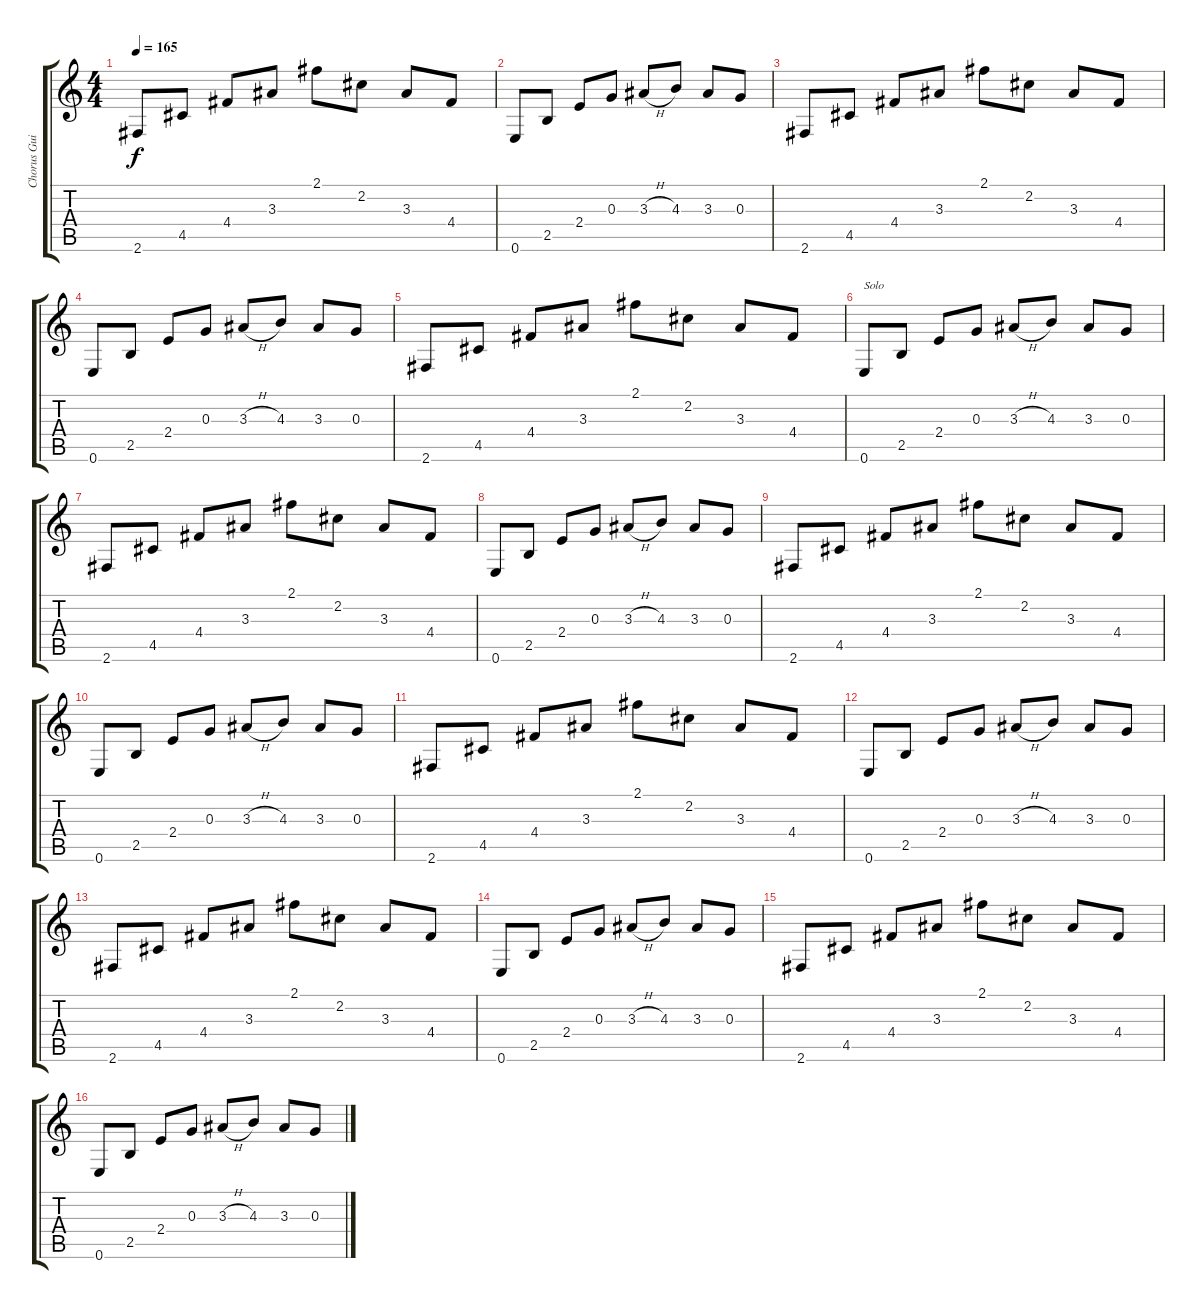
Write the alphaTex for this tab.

\track ("Chorus Guitar" "Chorus Gui") {instrument electricguitarmuted}
\staff {score tabs}
\tuning (E4 B3 G3 D3 A2 E2) {hide}
\ts (4 4)
\tempo 165
\clef g2
\ks c
2.6.8{dy f} 4.5.8 4.4.8 3.3.8 2.1.8 2.2.8 3.3.8 4.4.8 |
0.6.8 2.5.8 2.4.8 0.3.8 3.3{h}.8 4.3.8 3.3.8 0.3.8 |
2.6.8 4.5.8 4.4.8 3.3.8 2.1.8 2.2.8 3.3.8 4.4.8 |
0.6.8 2.5.8 2.4.8 0.3.8 3.3{h}.8 4.3.8 3.3.8 0.3.8 |
2.6.8 4.5.8 4.4.8 3.3.8 2.1.8 2.2.8 3.3.8 4.4.8 |
0.6.8{txt "Solo"} 2.5.8 2.4.8 0.3.8 3.3{h}.8 4.3.8 3.3.8 0.3.8 |
2.6.8 4.5.8 4.4.8 3.3.8 2.1.8 2.2.8 3.3.8 4.4.8 |
0.6.8 2.5.8 2.4.8 0.3.8 3.3{h}.8 4.3.8 3.3.8 0.3.8 |
2.6.8 4.5.8 4.4.8 3.3.8 2.1.8 2.2.8 3.3.8 4.4.8 |
0.6.8 2.5.8 2.4.8 0.3.8 3.3{h}.8 4.3.8 3.3.8 0.3.8 |
2.6.8 4.5.8 4.4.8 3.3.8 2.1.8 2.2.8 3.3.8 4.4.8 |
0.6.8 2.5.8 2.4.8 0.3.8 3.3{h}.8 4.3.8 3.3.8 0.3.8 |
2.6.8 4.5.8 4.4.8 3.3.8 2.1.8 2.2.8 3.3.8 4.4.8 |
0.6.8 2.5.8 2.4.8 0.3.8 3.3{h}.8 4.3.8 3.3.8 0.3.8 |
2.6.8 4.5.8 4.4.8 3.3.8 2.1.8 2.2.8 3.3.8 4.4.8 |
0.6.8 2.5.8 2.4.8 0.3.8 3.3{h}.8 4.3.8 3.3.8 0.3.8
